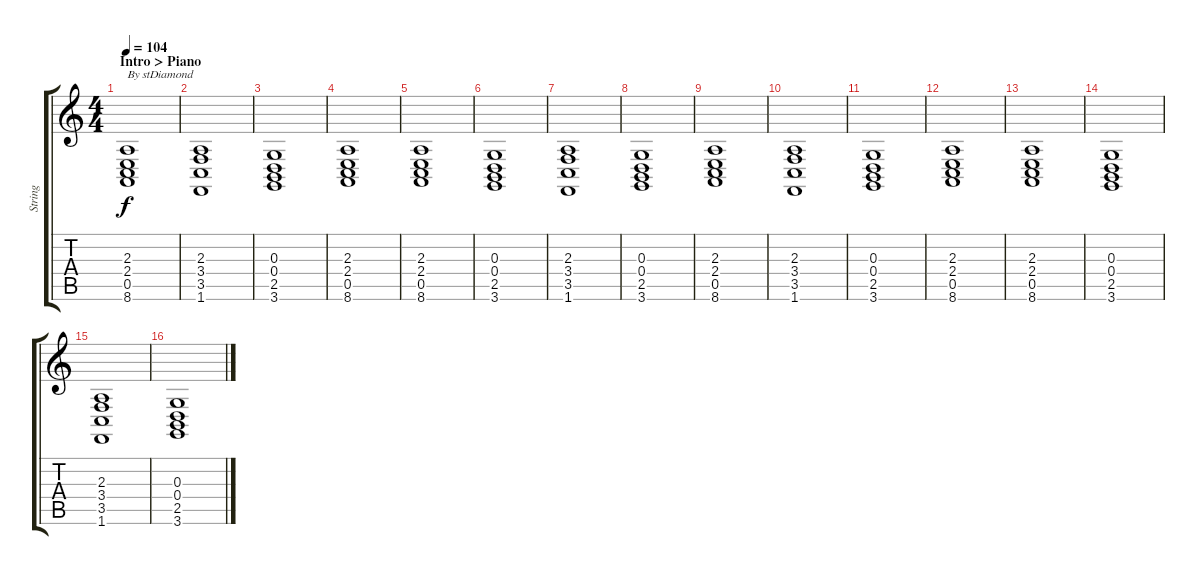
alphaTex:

\track ("String" "String") {instrument stringensemble1}
\staff {score tabs}
\tuning (E4 B3 G3 D3 A2 E2) {hide}
\ts (4 4)
\section ("" "Intro > Piano")
\tempo 104
\clef g2
\ks c
(2.3 2.4 0.5 8.6).1{txt "By stDiamond" dy f instrument stringensemble1} |
(2.3 3.4 3.5 1.6).1 |
(0.3 0.4 2.5 3.6).1 |
(2.3 2.4 0.5 8.6).1 |
(2.3 2.4 0.5 8.6).1 |
(0.3 0.4 2.5 3.6).1 |
(2.3 3.4 3.5 1.6).1 |
(0.3 0.4 2.5 3.6).1 |
(2.3 2.4 0.5 8.6).1 |
(2.3 3.4 3.5 1.6).1 |
(0.3 0.4 2.5 3.6).1 |
(2.3 2.4 0.5 8.6).1 |
(2.3 2.4 0.5 8.6).1 |
(0.3 0.4 2.5 3.6).1 |
(2.3 3.4 3.5 1.6).1 |
(0.3 0.4 2.5 3.6).1
